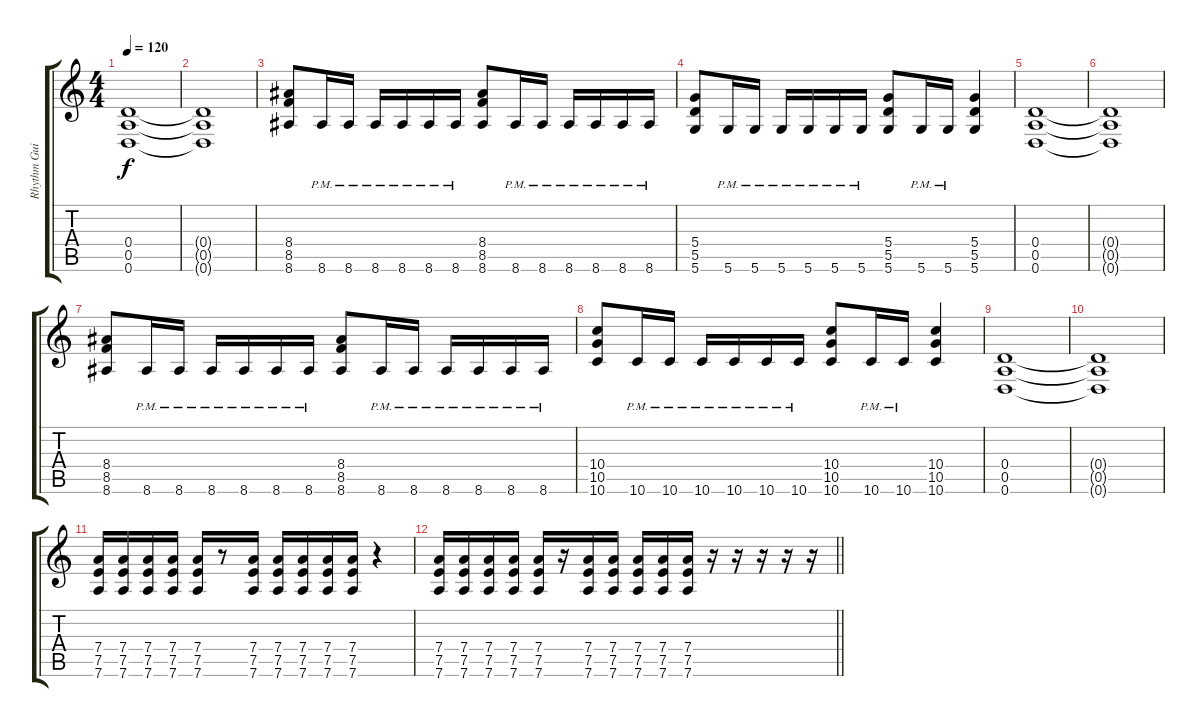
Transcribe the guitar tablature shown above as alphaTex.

\track ("Rhythm Guitar" "Rhythm Gui") {instrument distortionguitar}
\staff {score tabs}
\tuning (E4 B3 G3 D3 A2 D2) {hide}
\ts (4 4)
\tempo 120
\clef g2
\ks c
(0.4 0.5 0.6).1{dy f} |
(0.4{t} 0.5{t} 0.6{t}).1 |
(8.4 8.5 8.6).8 8.6{pm}.16 8.6{pm}.16 8.6{pm}.16 8.6{pm}.16 8.6{pm}.16 8.6{pm}.16 (8.4 8.5 8.6).8 8.6{pm}.16 8.6{pm}.16 8.6{pm}.16 8.6{pm}.16 8.6{pm}.16 8.6{pm}.16 |
(5.4 5.5 5.6).8 5.6{pm}.16 5.6{pm}.16 5.6{pm}.16 5.6{pm}.16 5.6{pm}.16 5.6{pm}.16 (5.4 5.5 5.6).8 5.6{pm}.16 5.6{pm}.16 (5.4 5.5 5.6).4 |
(0.4 0.5 0.6).1 |
(0.4{t} 0.5{t} 0.6{t}).1 |
(8.4 8.5 8.6).8 8.6{pm}.16 8.6{pm}.16 8.6{pm}.16 8.6{pm}.16 8.6{pm}.16 8.6{pm}.16 (8.4 8.5 8.6).8 8.6{pm}.16 8.6{pm}.16 8.6{pm}.16 8.6{pm}.16 8.6{pm}.16 8.6{pm}.16 |
(10.4 10.5 10.6).8 10.6{pm}.16 10.6{pm}.16 10.6{pm}.16 10.6{pm}.16 10.6{pm}.16 10.6{pm}.16 (10.4 10.5 10.6).8 10.6{pm}.16 10.6{pm}.16 (10.4 10.5 10.6).4 |
(0.4 0.5 0.6).1 |
(0.4{t} 0.5{t} 0.6{t}).1 |
(7.4 7.5 7.6).16 (7.4 7.5 7.6).16 (7.4 7.5 7.6).16 (7.4 7.5 7.6).16 (7.4 7.5 7.6).16 r.8 (7.4 7.5 7.6).16 (7.4 7.5 7.6).16 (7.4 7.5 7.6).16 (7.4 7.5 7.6).16 (7.4 7.5 7.6).16 r.4 |
\barLineRight lightlight
(7.4 7.5 7.6).16 (7.4 7.5 7.6).16 (7.4 7.5 7.6).16 (7.4 7.5 7.6).16 (7.4 7.5 7.6).16 r.16 (7.4 7.5 7.6).16 (7.4 7.5 7.6).16 (7.4 7.5 7.6).16 (7.4 7.5 7.6).16 (7.4 7.5 7.6).16 r.16 r.16 r.16 r.16 r.16
